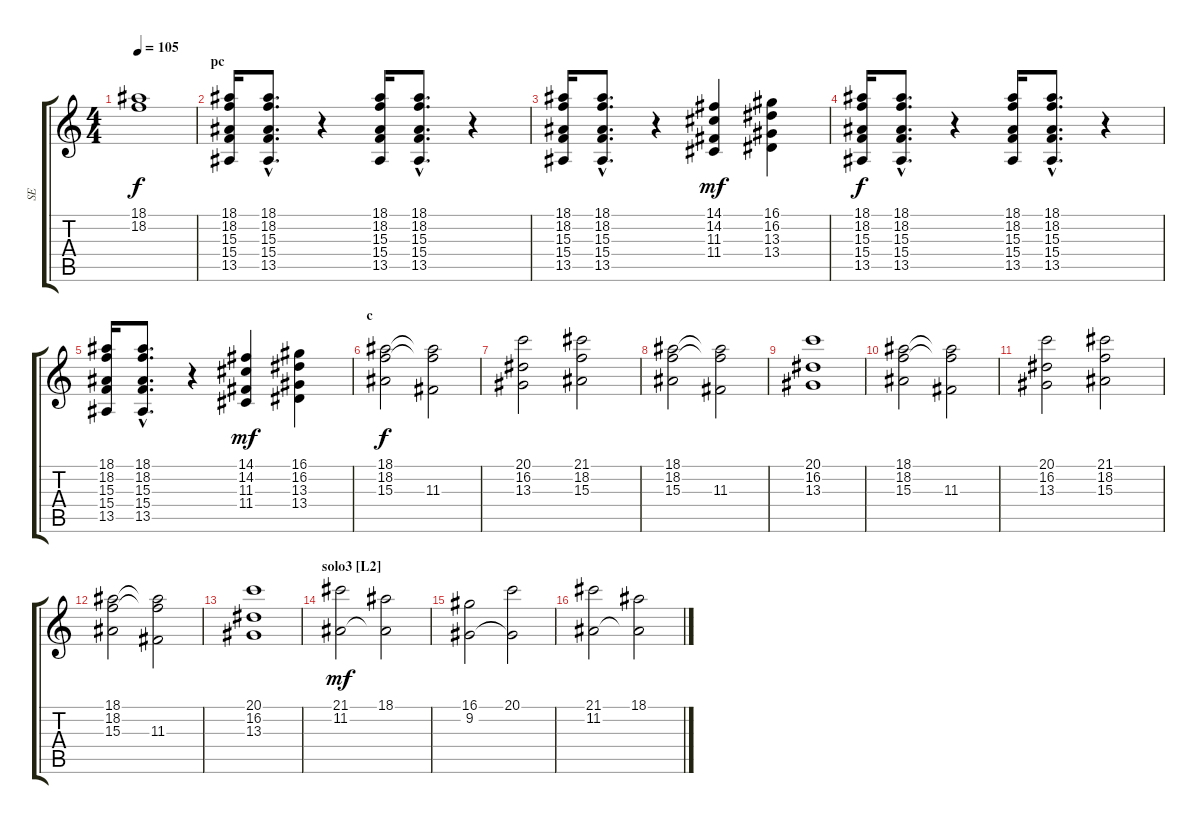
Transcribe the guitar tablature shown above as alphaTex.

\track ("SE" "SE") {instrument stringensemble1}
\staff {score tabs}
\tuning (E4 B3 G3 D3 A2 E2) {hide}
\ts (4 4)
\tempo 105
\clef g2
\ks c
(18.1{t} 18.2{t}).1{dy f} |
\section ("" "pc")
(18.1 18.2 15.3 15.4 13.5).16{instrument orchestrahit} (18.1{hac} 18.2{hac} 15.3{hac} 15.4{hac} 13.5{hac}).8{d} r.4 (18.1 18.2 15.3 15.4 13.5).16 (18.1{hac} 18.2{hac} 15.3{hac} 15.4{hac} 13.5{hac}).8{d} r.4 |
(18.1 18.2 15.3 15.4 13.5).16 (18.1{hac} 18.2{hac} 15.3{hac} 15.4{hac} 13.5{hac}).8{d} r.4 (14.1 14.2 11.3 11.4).4{dy mf instrument stringensemble1} (16.1 16.2 13.3 13.4).4 |
(18.1 18.2 15.3 15.4 13.5).16{dy f instrument orchestrahit} (18.1{hac} 18.2{hac} 15.3{hac} 15.4{hac} 13.5{hac}).8{d} r.4 (18.1 18.2 15.3 15.4 13.5).16 (18.1{hac} 18.2{hac} 15.3{hac} 15.4{hac} 13.5{hac}).8{d} r.4 |
(18.1 18.2 15.3 15.4 13.5).16 (18.1{hac} 18.2{hac} 15.3{hac} 15.4{hac} 13.5{hac}).8{d} r.4 (14.1 14.2 11.3 11.4).4{dy mf instrument stringensemble1} (16.1 16.2 13.3 13.4).4 |
\section ("" "c")
(18.1 18.2 15.3).2{dy f} (18.1{t} 18.2{t} 11.3).2 |
(20.1 16.2 13.3).2 (21.1 18.2 15.3).2 |
(18.1 18.2 15.3).2 (18.1{t} 18.2{t} 11.3).2 |
(20.1 16.2 13.3).1 |
(18.1 18.2 15.3).2 (18.1{t} 18.2{t} 11.3).2 |
(20.1 16.2 13.3).2 (21.1 18.2 15.3).2 |
(18.1 18.2 15.3).2 (18.1{t} 18.2{t} 11.3).2 |
(20.1 16.2 13.3).1 |
\section ("" "solo3 [L2]")
(21.1 11.2).2{dy mf} (18.1 11.2{t}).2 |
(16.1 9.2).2 (20.1 9.2{t}).2 |
(21.1 11.2).2 (18.1 11.2{t}).2
